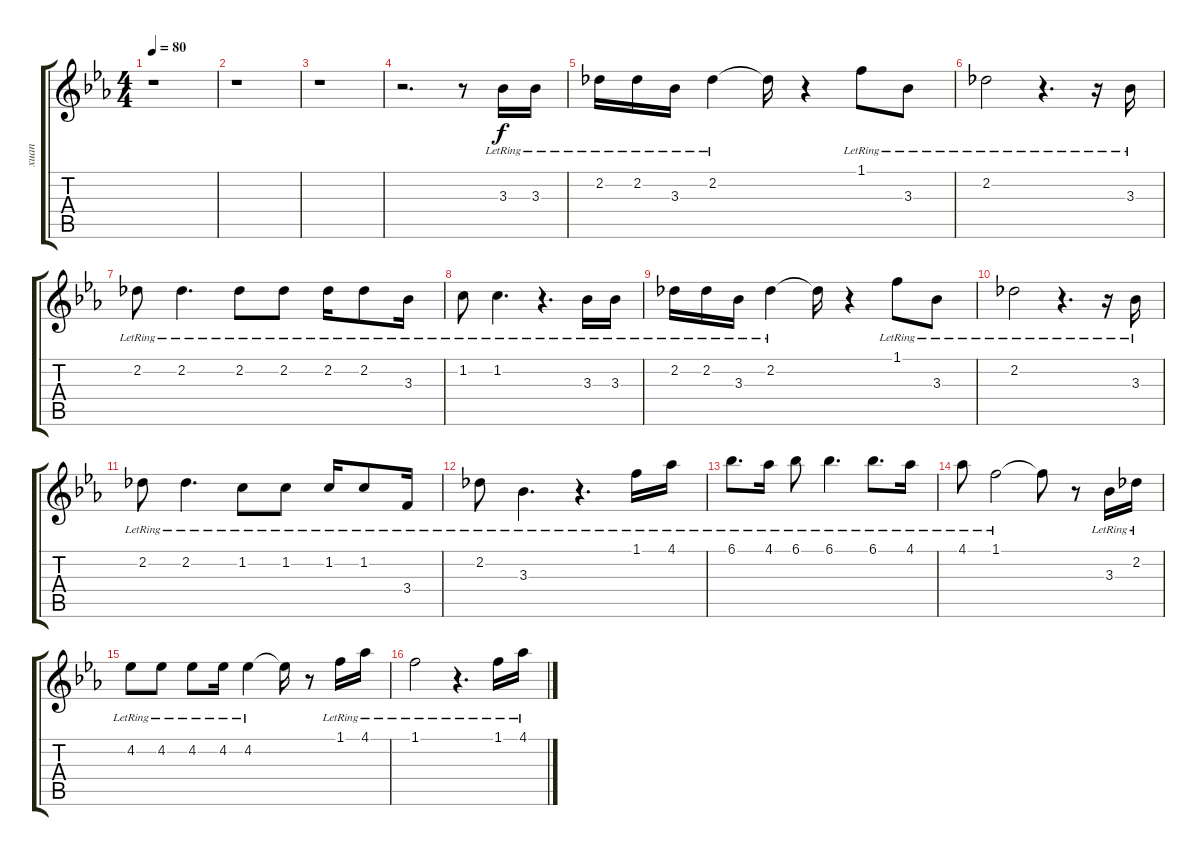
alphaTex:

\track ("xuan" "xuan") {instrument acousticguitarsteel}
\staff {score tabs}
\tuning (E4 B3 G3 D3 A2 E2) {hide}
\ts (4 4)
\tempo 80
\clef g2
\ks eb
r.1{dy f} |
r.1 |
r.1 |
r.2{d} r.8 3.3{lr}.16 3.3{lr}.16 |
2.2{lr}.16 2.2{lr}.16 3.3{lr}.16 2.2{lr}.4 2.2{t}.16 r.4 1.1{lr}.8 3.3{lr}.8 |
2.2{lr}.2 r.4{d} r.16 3.3{lr}.16 |
2.2{lr}.8 2.2{lr}.4{d} 2.2{lr}.8 2.2{lr}.8 2.2{lr}.16 2.2{lr}.8 3.3{lr}.16 |
1.2{lr}.8 1.2{lr}.4{d} r.4{d} 3.3{lr}.16 3.3{lr}.16 |
2.2{lr}.16 2.2{lr}.16 3.3{lr}.16 2.2{lr}.4 2.2{t}.16 r.4 1.1{lr}.8 3.3{lr}.8 |
2.2{lr}.2 r.4{d} r.16 3.3{lr}.16 |
2.2{lr}.8 2.2{lr}.4{d} 1.2{lr}.8 1.2{lr}.8 1.2{lr}.16 1.2{lr}.8 3.4{lr}.16 |
2.2{lr}.8 3.3{lr}.4{d} r.4{d} 1.1{lr}.16 4.1{lr}.16 |
6.1{lr}.8{d} 4.1{lr}.16 6.1{lr}.8 6.1{lr}.4{d} 6.1{lr}.8{d} 4.1{lr}.16 |
4.1{lr}.8 1.1{lr}.2 1.1{t}.8 r.8 3.3{lr}.16 2.2{lr}.16 |
4.2{lr}.8 4.2{lr}.8 4.2{lr}.8 4.2{lr}.16 4.2{lr}.4 4.2{t}.16 r.8 1.1{lr}.16 4.1{lr}.16 |
1.1{lr}.2 r.4{d} 1.1{lr}.16 4.1{lr}.16
